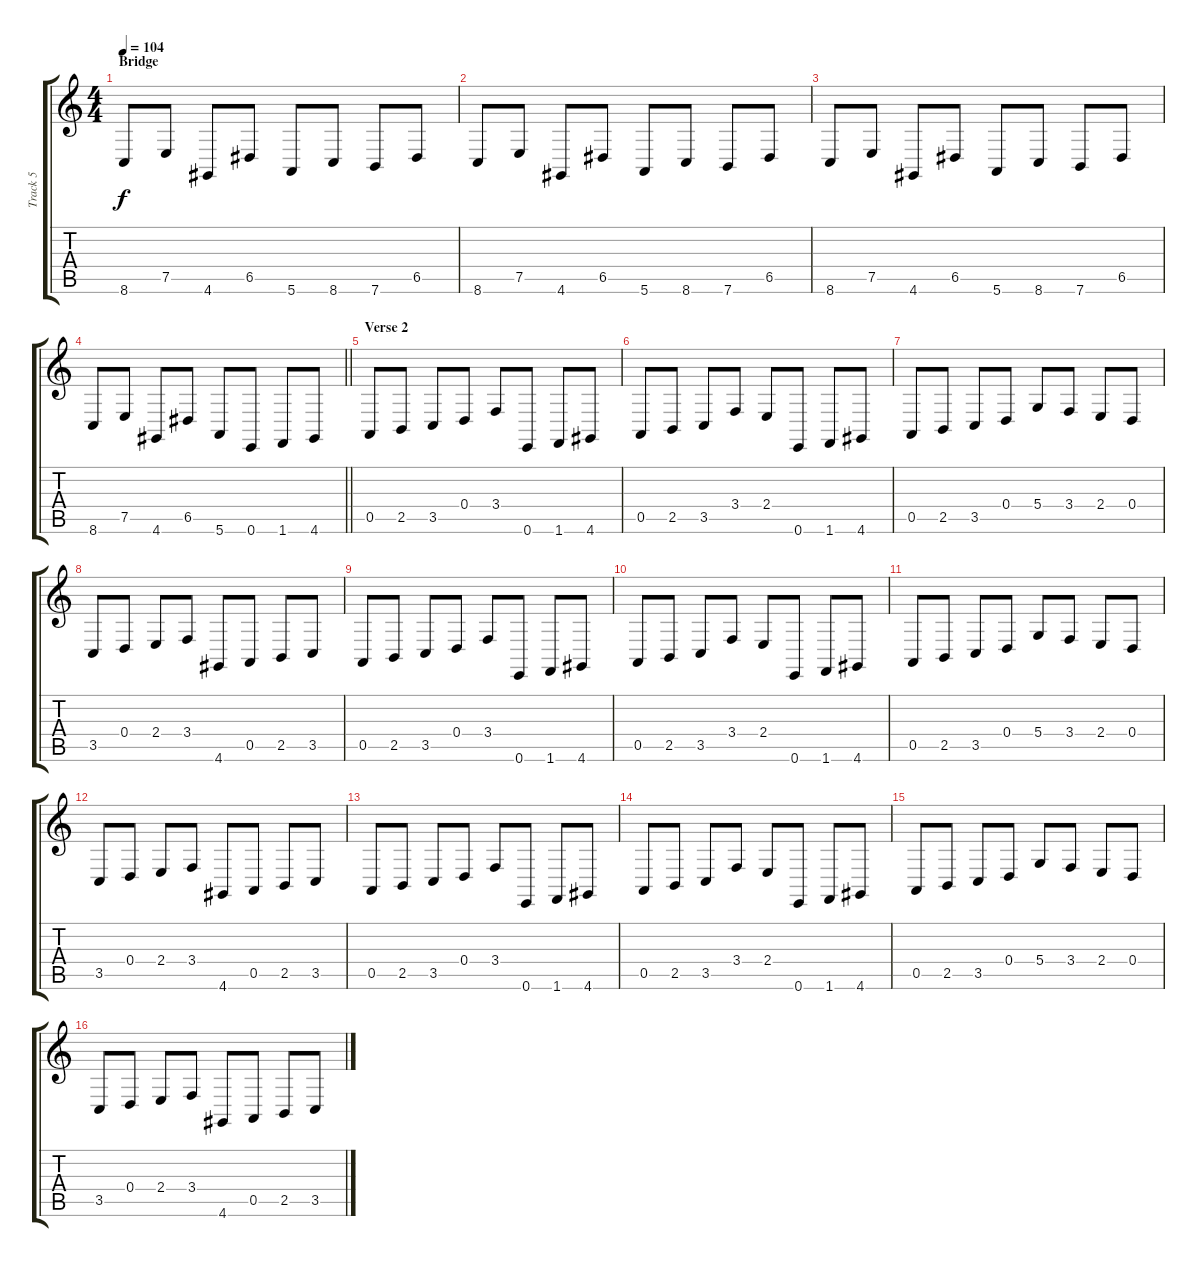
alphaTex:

\track ("Track 5" "Track 5") {instrument drawbarorgan}
\staff {score tabs}
\tuning (E4 B3 G3 D3 A2 E2) {hide}
\ts (4 4)
\section ("" "Bridge")
\tempo 104
\clef g2
\ks c
8.6.8{dy f} 7.5.8 4.6.8 6.5.8 5.6.8 8.6.8 7.6.8 6.5.8 |
8.6.8 7.5.8 4.6.8 6.5.8 5.6.8 8.6.8 7.6.8 6.5.8 |
8.6.8 7.5.8 4.6.8 6.5.8 5.6.8 8.6.8 7.6.8 6.5.8 |
\barLineRight lightlight
8.6.8 7.5.8 4.6.8 6.5.8 5.6.8 0.6.8 1.6.8 4.6.8 |
\section ("" "Verse 2")
0.5.8 2.5.8 3.5.8 0.4.8 3.4.8 0.6.8 1.6.8 4.6.8 |
0.5.8 2.5.8 3.5.8 3.4.8 2.4.8 0.6.8 1.6.8 4.6.8 |
0.5.8 2.5.8 3.5.8 0.4.8 5.4.8 3.4.8 2.4.8 0.4.8 |
3.5.8 0.4.8 2.4.8 3.4.8 4.6.8 0.5.8 2.5.8 3.5.8 |
0.5.8 2.5.8 3.5.8 0.4.8 3.4.8 0.6.8 1.6.8 4.6.8 |
0.5.8 2.5.8 3.5.8 3.4.8 2.4.8 0.6.8 1.6.8 4.6.8 |
0.5.8 2.5.8 3.5.8 0.4.8 5.4.8 3.4.8 2.4.8 0.4.8 |
3.5.8 0.4.8 2.4.8 3.4.8 4.6.8 0.5.8 2.5.8 3.5.8 |
0.5.8 2.5.8 3.5.8 0.4.8 3.4.8 0.6.8 1.6.8 4.6.8 |
0.5.8 2.5.8 3.5.8 3.4.8 2.4.8 0.6.8 1.6.8 4.6.8 |
0.5.8 2.5.8 3.5.8 0.4.8 5.4.8 3.4.8 2.4.8 0.4.8 |
3.5.8 0.4.8 2.4.8 3.4.8 4.6.8 0.5.8 2.5.8 3.5.8
